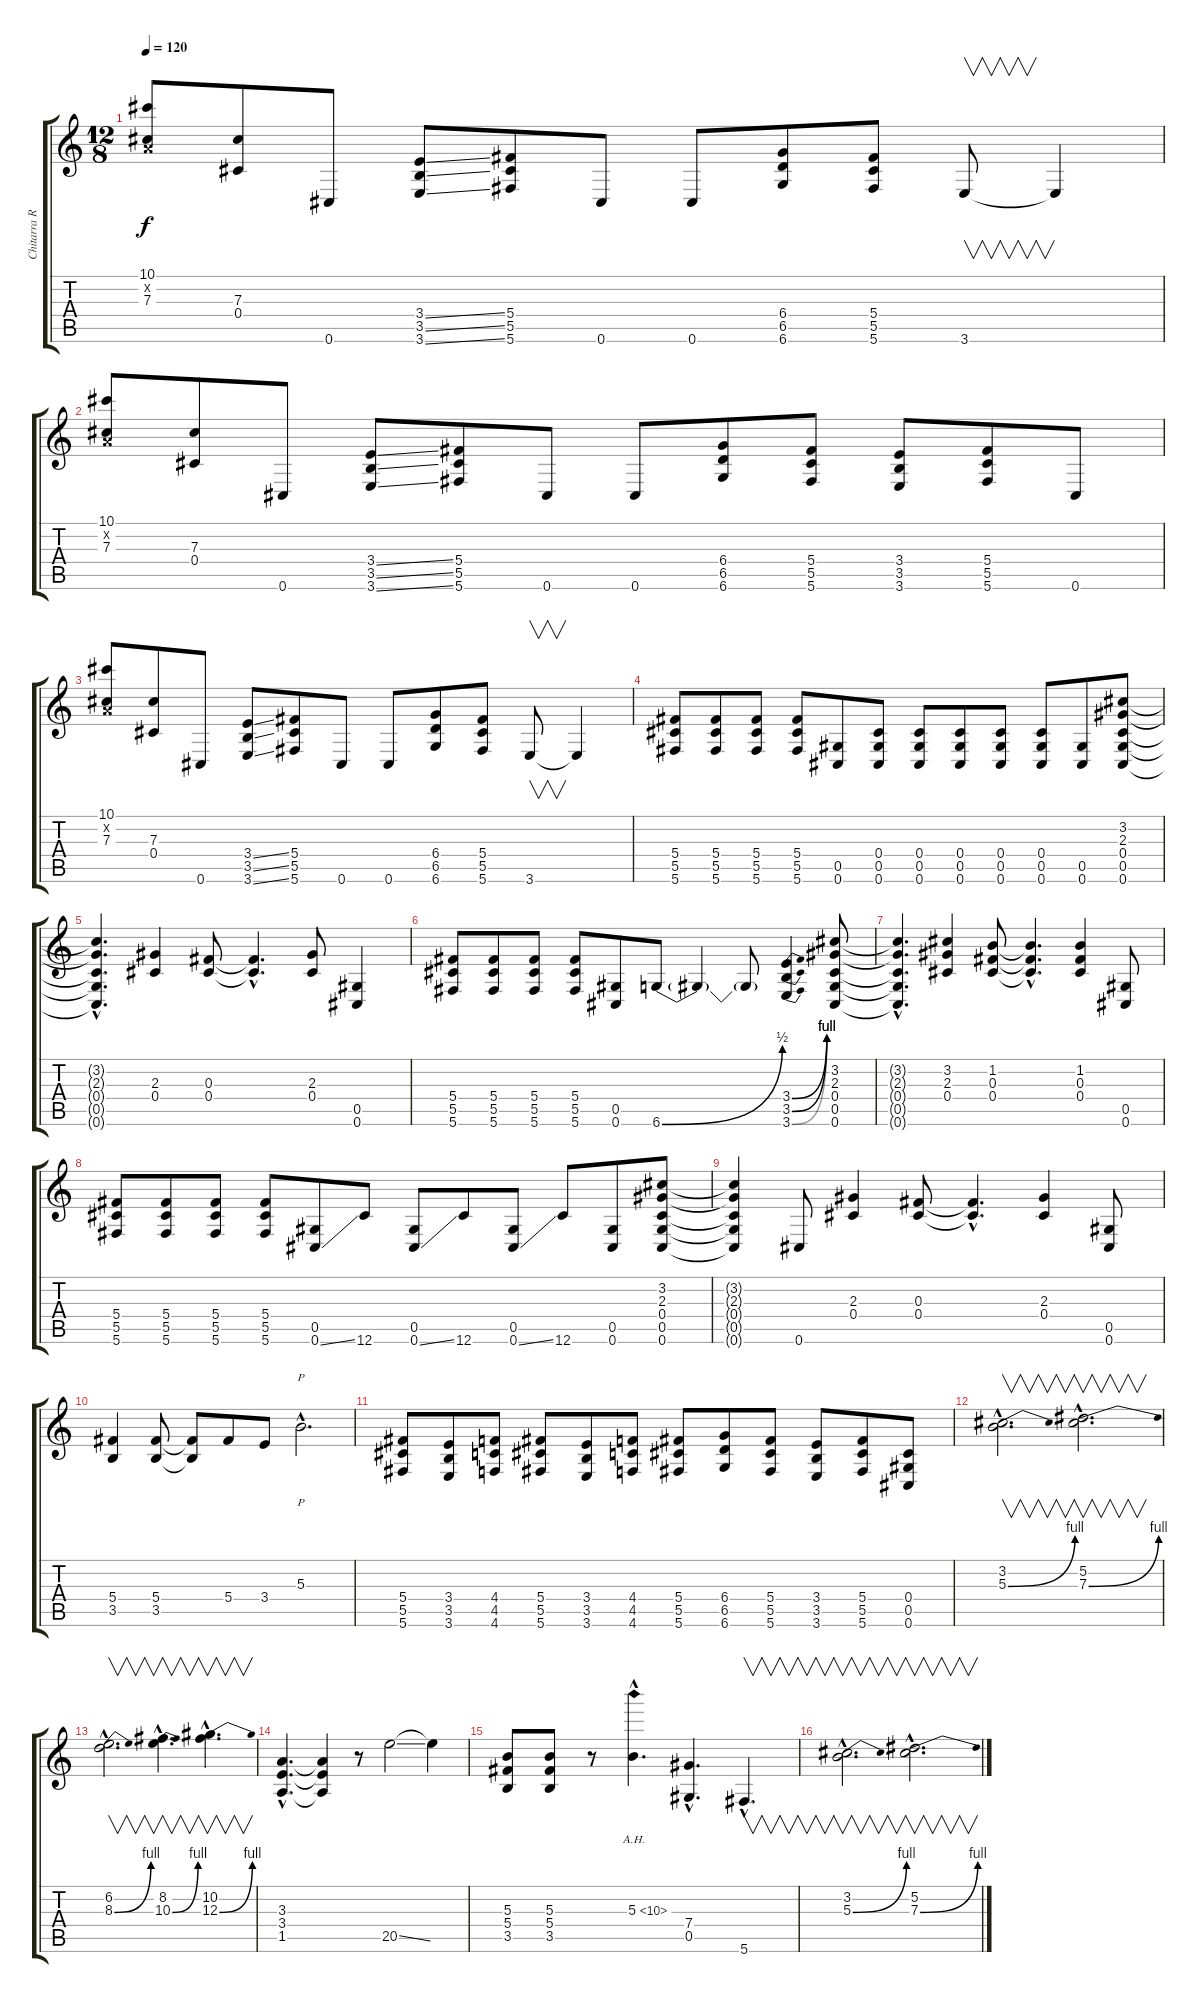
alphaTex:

\track ("Chitarra Ritmica" "Chitarra R") {instrument distortionguitar}
\staff {score tabs}
\tuning (Eb4 Bb3 Gb3 Db3 Ab2 Db2) {hide}
\ts (12 8)
\tempo 120
\clef g2
\ks c
(10.1 -1.2{x} 7.3).8{dy f} (7.3 0.4).8 0.6.8 (3.4{ss} 3.5{ss} 3.6{ss}).8 (5.4 5.5 5.6).8 0.6.8 0.6.8 (6.4 6.5 6.6).8 (5.4 5.5 5.6).8 3.6.8{v} 3.6{t}.4 |
(10.1 -1.2{x} 7.3).8 (7.3 0.4).8 0.6.8 (3.4{ss} 3.5{ss} 3.6{ss}).8 (5.4 5.5 5.6).8 0.6.8 0.6.8 (6.4 6.5 6.6).8 (5.4 5.5 5.6).8 (3.4 3.5 3.6).8 (5.4 5.5 5.6).8 0.6.8 |
(10.1 -1.2{x} 7.3).8 (7.3 0.4).8 0.6.8 (3.4{ss} 3.5{ss} 3.6{ss}).8 (5.4 5.5 5.6).8 0.6.8 0.6.8 (6.4 6.5 6.6).8 (5.4 5.5 5.6).8 3.6.8{v} 3.6{t}.4 |
(5.4 5.5 5.6).8 (5.4 5.5 5.6).8 (5.4 5.5 5.6).8 (5.4 5.5 5.6).8 (0.5 0.6).8 (0.4 0.5 0.6).8 (0.4 0.5 0.6).8 (0.4 0.5 0.6).8 (0.4 0.5 0.6).8 (0.4 0.5 0.6).8 (0.5 0.6).8 (3.2 2.3 0.4 0.5 0.6).8 |
(3.2{hac t} 2.3{hac t} 0.4{hac t} 0.5{hac t} 0.6{hac t}).4{d} (2.3 0.4).4 (0.3 0.4).8 (0.3{hac t} 0.4{hac t}).4{d} (2.3 0.4).8 (0.5 0.6).4 |
(5.4 5.5 5.6).8 (5.4 5.5 5.6).8 (5.4 5.5 5.6).8 (5.4 5.5 5.6).8 (0.5 0.6).8 6.6{be (bend 0 0 60 2)}.8 6.6{t}.4 6.6{t}.8 (3.4{be (bend 0 0 60 4)} 3.5{be (bend 0 0 60 4)} 3.6{be (bend 0 0 60 4)}).4 (3.2 2.3 0.4 0.5 0.6).8 |
(3.2{hac t} 2.3{hac t} 0.4{hac t} 0.5{hac t} 0.6{hac t}).4{d} (3.2 2.3 0.4).4 (1.2 0.3 0.4).8 (1.2{hac t} 0.3{hac t} 0.4{hac t}).4{d} (1.2 0.3 0.4).4 (0.5 0.6).8 |
(5.4 5.5 5.6).8 (5.4 5.5 5.6).8 (5.4 5.5 5.6).8 (5.4 5.5 5.6).8 (0.5 0.6{ss}).8 12.6.8 (0.5 0.6{ss}).8 12.6.8 (0.5 0.6{ss}).8 12.6.8 (0.5 0.6).8 (3.2 2.3 0.4 0.5 0.6).8 |
(3.2{t} 2.3{t} 0.4{t} 0.5{t} 0.6{t}).4 0.6.8 (2.3 0.4).4 (0.3 0.4).8 (0.3{hac t} 0.4{hac t}).4{d} (2.3 0.4).4 (0.5 0.6).8 |
(5.4 3.5).4 (5.4 3.5).8 (5.4{t} 3.5{t}).8 5.4.8 3.4.8 5.3{hac}.2{p d} |
(5.4 5.5 5.6).8 (3.4 3.5 3.6).8 (4.4 4.5 4.6).8 (5.4 5.5 5.6).8 (3.4 3.5 3.6).8 (4.4 4.5 4.6).8 (5.4 5.5 5.6).8 (6.4 6.5 6.6).8 (5.4 5.5 5.6).8 (3.4 3.5 3.6).8 (5.4 5.5 5.6).8 (0.4 0.5 0.6).8 |
(3.2{hac} 5.3{be (bend 0 0 60 4) hac}).2{v d} (5.2{hac} 7.3{be (bend 0 0 60 4) hac}).2{v d} |
(6.2{hac} 8.3{be (bend 0 0 60 4) hac}).2{v d} (8.2{hac} 10.3{be (bend 0 0 60 4) hac}).4{v d} (10.2{hac} 12.3{be (bend 0 0 60 4) hac}).4{v d} |
(3.3{hac} 3.4{hac} 1.5{hac}).4{d} (3.3{t} 3.4{t} 1.5{t}).4 r.8 20.5{ss}.2 20.5{t}.4 |
(5.3 5.4 3.5).8 (5.3 5.4 3.5).8 r.8 5.3{ah 5 hac}.4{d} (7.4{hac} 0.5{hac}).4{d} 5.6{hac}.4{v d} |
(3.2{hac} 5.3{be (bend 0 0 60 4) hac}).2{v d} (5.2{hac} 7.3{be (bend 0 0 60 4) hac}).2{v d}
